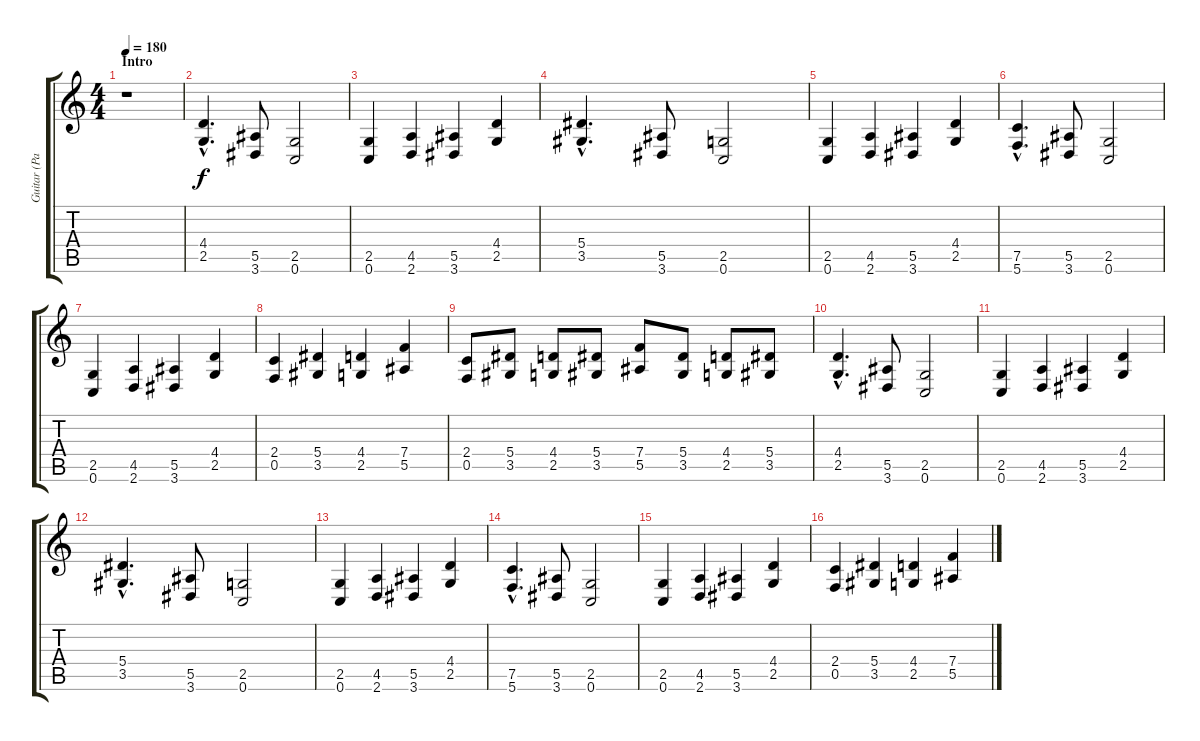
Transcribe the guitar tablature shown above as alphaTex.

\track ("Guitar (Paul)" "Guitar (Pa") {instrument distortionguitar}
\staff {score tabs}
\tuning (C4 G3 Eb3 Bb2 F2 C2) {hide}
\ts (4 4)
\section ("" "Intro")
\tempo 180
\clef g2
\ks c
r.1{dy f instrument distortionguitar} |
(4.4{hac} 2.5{hac}).4{d} (5.5 3.6).8 (2.5 0.6).2 |
(2.5 0.6).4 (4.5 2.6).4 (5.5 3.6).4 (4.4 2.5).4 |
(5.4{hac} 3.5{hac}).4{d} (5.5 3.6).8 (2.5 0.6).2 |
(2.5 0.6).4 (4.5 2.6).4 (5.5 3.6).4 (4.4 2.5).4 |
(7.5{hac} 5.6{hac}).4{d} (5.5 3.6).8 (2.5 0.6).2 |
(2.5 0.6).4 (4.5 2.6).4 (5.5 3.6).4 (4.4 2.5).4 |
(2.4 0.5).4 (5.4 3.5).4 (4.4 2.5).4 (7.4 5.5).4 |
(2.4 0.5).8 (5.4 3.5).8 (4.4 2.5).8 (5.4 3.5).8 (7.4 5.5).8 (5.4 3.5).8 (4.4 2.5).8 (5.4 3.5).8 |
(4.4{hac} 2.5{hac}).4{d} (5.5 3.6).8 (2.5 0.6).2 |
(2.5 0.6).4 (4.5 2.6).4 (5.5 3.6).4 (4.4 2.5).4 |
(5.4{hac} 3.5{hac}).4{d} (5.5 3.6).8 (2.5 0.6).2 |
(2.5 0.6).4 (4.5 2.6).4 (5.5 3.6).4 (4.4 2.5).4 |
(7.5{hac} 5.6{hac}).4{d} (5.5 3.6).8 (2.5 0.6).2 |
(2.5 0.6).4 (4.5 2.6).4 (5.5 3.6).4 (4.4 2.5).4 |
(2.4 0.5).4 (5.4 3.5).4 (4.4 2.5).4 (7.4 5.5).4
